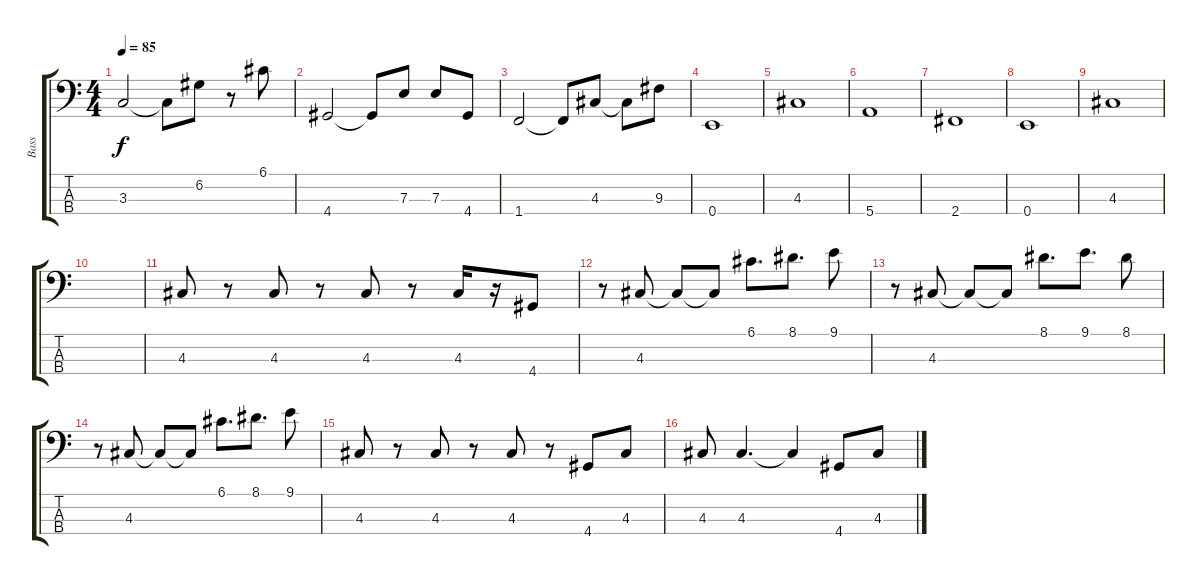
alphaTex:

\track ("Bass" "Bass") {instrument electricbassfinger}
\staff {score tabs}
\tuning (G2 D2 A1 E1) {hide}
\ts (4 4)
\tempo 85
\clef f4
\ks c
3.3.2{dy f} 3.3{t}.8 6.2.8 r.8 6.1.8 |
4.4.2 4.4{t}.8 7.3.8 7.3.8 4.4.8 |
1.4.2 1.4{t}.8 4.3.8 4.3{t}.8 9.3.8 |
0.4.1 |
4.3.1 |
5.4.1 |
2.4.1 |
0.4.1 |
4.3.1 |
|
4.3.8 r.8 4.3.8 r.8 4.3.8 r.8 4.3.16 r.16 4.4.8 |
r.8 4.3.8 4.3{t}.8 4.3{t}.8 6.1.8{d} 8.1.8{d} 9.1.8 |
r.8 4.3.8 4.3{t}.8 4.3{t}.8 8.1.8{d} 9.1.8{d} 8.1.8 |
r.8 4.3.8 4.3{t}.8 4.3{t}.8 6.1.8{d} 8.1.8{d} 9.1.8 |
4.3.8 r.8 4.3.8 r.8 4.3.8 r.8 4.4.8 4.3.8 |
4.3.8 4.3.4{d} 4.3{t}.4 4.4.8 4.3.8
